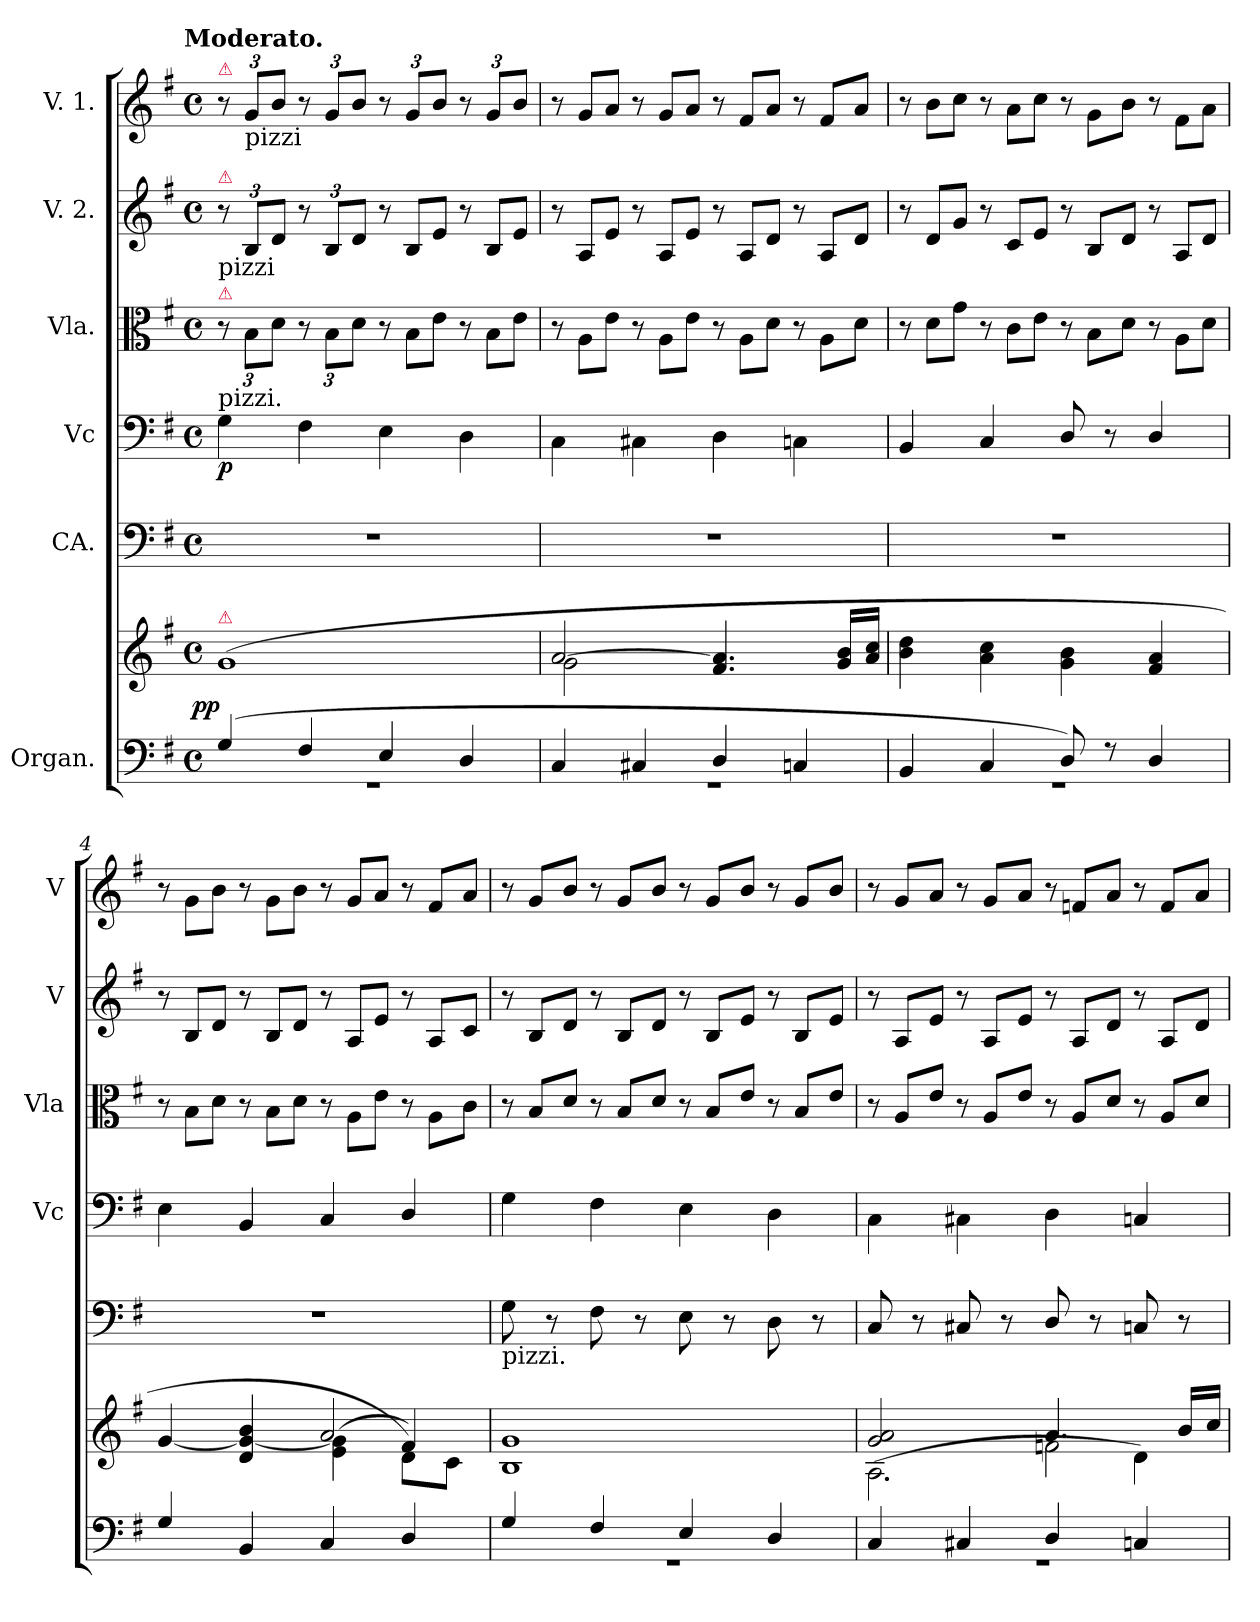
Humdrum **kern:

**kern	**kern	**dynam	**kern	**kern	**dynam	**kern	**kern	**kern
*part6	*part6	*part6	*part5	*part4	*part4	*part3	*part2	*part1
*staff7	*staff6	*staff6/7	*staff5	*staff4	*staff4	*staff3	*staff2	*staff1
*I"Organ.	*	*	*I"CA.	*I"Vc	*	*I"Vla.	*I"V. 2.	*I"V. 1.
*	*	*	*	*I'Vc	*	*I'Vla	*I'V	*I'V
*clefF4	*clefG2	*	*clefF4	*clefF4	*	*clefC3	*clefG2	*clefG2
*k[f#]	*k[f#]	*	*k[f#]	*k[f#]	*	*k[f#]	*k[f#]	*k[f#]
!!LO:TX:omd:t=Moderato.
*M4/4	*M4/4	*	*M4/4	*M4/4	*	*M4/4	*M4/4	*M4/4
*met(c)	*met(c)	*	*met(c)	*met(c)	*	*met(c)	*met(c)	*met(c)
=1	=1	=1	=1	=1	=1	=1	=1	=1
*^	*	*	*	*	*	*	*	*
*	*	*	*	*	*	*	*Xbrackettup	*Xbrackettup	*Xbrackettup
!	!	!	!	!	!	!	!	!	!LO:TX:a:color=crimson:t=⚠
!	!	!	!	!	!	!	!	!LO:TX:a:color=crimson:t=⚠	!
!	!	!	!	!	!	!	!	!LO:TX:b:t=pizzi	!
!	!	!	!	!	!	!	!LO:TX:a:color=crimson:t=⚠	!	!
!	!	!	!	!	!	!	!LO:TX:b:t=pizzi.	!	!
!	!	!LO:TX:a:color=crimson:t=⚠	!	!	!	!	!	!	!
!	!	!	!LO:DY:rj	!	!	!	!	!	!
(<4G/	1rGG	(1g	pp.	1r	4G\	p.	12r	12r	12r
!	!	!	!	!	!	!	!	!	!LO:TX:b:t=pizzi
.	.	.	.	.	.	.	12B\L	12B/L	12g/L
.	.	.	.	.	.	.	12d\J	12d/J	12b/J
4F#/	.	.	.	.	4F#\	.	12r	12r	12r
.	.	.	.	.	.	.	12B\L	12B/L	12g/L
.	.	.	.	.	.	.	12d\J	12d/J	12b/J
*	*	*	*	*	*	*	*Xtuplet	*Xtuplet	*
4E/	.	.	.	.	4E\	.	12r	12r	12r
.	.	.	.	.	.	.	12B\L	12B/L	12g/L
.	.	.	.	.	.	.	12e\J	12e/J	12b/J
4D/	.	.	.	.	4D\	.	12r	12r	12r
.	.	.	.	.	.	.	12B\L	12B/L	12g/L
.	.	.	.	.	.	.	12e\J	12e/J	12b/J
=2	=2	=2	=2	=2	=2	=2	=2	=2	=2
*	*	*^	*	*	*	*	*	*	*
*	*	*	*	*	*	*	*	*	*	*Xtuplet
4C/	1rGG	[2a/	2g\	.	1r	4C\	.	12r	12r	12r
.	.	.	.	.	.	.	.	12A\L	12A/L	12g/L
.	.	.	.	.	.	.	.	12e\J	12e/J	12a/J
4C#X/	.	.	.	.	.	4C#X\	.	12r	12r	12r
.	.	.	.	.	.	.	.	12A\L	12A/L	12g/L
.	.	.	.	.	.	.	.	12e\J	12e/J	12a/J
4D/	.	4.f#/ 4.a]/	2ryy	.	.	4D\	.	12r	12r	12r
.	.	.	.	.	.	.	.	12A\L	12A/L	12f#/L
.	.	.	.	.	.	.	.	12d\J	12d/J	12a/J
4Cn/	.	.	.	.	.	4Cn\	.	12r	12r	12r
.	.	.	.	.	.	.	.	12A\L	12A/L	12f#/L
.	.	16g/ 16b/LL	.	.	.	.	.	.	.	.
.	.	.	.	.	.	.	.	12d\J	12d/J	12a/J
.	.	16a/ 16cc/JJ	.	.	.	.	.	.	.	.
*	*	*v	*v	*	*	*	*	*	*	*
=3	=3	=3	=3	=3	=3	=3	=3	=3	=3
4BB/	1rGG	4b\ 4dd\	.	1r	4BB/	.	12r	12r	12r
.	.	.	.	.	.	.	12d\L	12d/L	12b\L
.	.	.	.	.	.	.	12g\J	12g/J	12cc\J
4C/	.	4a\ 4cc\	.	.	4C/	.	12r	12r	12r
.	.	.	.	.	.	.	12c\L	12c/L	12a\L
.	.	.	.	.	.	.	12e\J	12e/J	12cc\J
8D/)	.	4g\ 4b\	.	.	8D/	.	12r	12r	12r
.	.	.	.	.	.	.	12B\L	12B/L	12g\L
8r	.	.	.	.	8r	.	.	.	.
.	.	.	.	.	.	.	12d\J	12d/J	12b\J
4D/	.	4f#/ 4a/	.	.	4D/	.	12r	12r	12r
.	.	.	.	.	.	.	12A\L	12A/L	12f#\L
.	.	.	.	.	.	.	12d\J	12d/J	12a\J
*v	*v	*	*	*	*	*	*	*	*
=4	=4	=4	=4	=4	=4	=4	=4	=4
*	*^	*	*	*	*	*	*	*
*	*	*^	*	*	*	*	*	*	*
4G/	[<4g/	2ryy	2.ryy	.	1r	4E\	.	12r	12r	12r
.	.	.	.	.	.	.	.	12B\L	12B/L	12g\L
.	.	.	.	.	.	.	.	12d\J	12d/J	12b\J
4BB/	4d/ 4g_/ 4b/	.	.	.	.	4BB/	.	12r	12r	12r
.	.	.	.	.	.	.	.	12B\L	12B/L	12g\L
.	.	.	.	.	.	.	.	12d\J	12d/J	12b\J
4C/	2a/	(4e\ 4g]\	.	.	.	4C/	.	12r	12r	12r
.	.	.	.	.	.	.	.	12A\L	12A/L	12g/L
.	.	.	.	.	.	.	.	12e\J	12e/J	12a/J
4D/	.	4f#/)	8d\L)	.	.	4D/	.	12r	12r	12r
.	.	.	.	.	.	.	.	12A\L	12A/L	12f#/L
.	.	.	8c\J	.	.	.	.	.	.	.
.	.	.	.	.	.	.	.	12c\J	12c/J	12a/J
*	*v	*v	*v	*	*	*	*	*	*	*
=5	=5	=5	=5	=5	=5	=5	=5	=5
*^	*	*	*	*	*	*	*	*
!	!	!	!	!LO:TX:b:t=pizzi.	!	!	!	!	!
4G/	1rGG	1B 1g	.	8G\	4G\	.	12r	12r	12r
.	.	.	.	.	.	.	12B/L	12B/L	12g/L
.	.	.	.	8r	.	.	.	.	.
.	.	.	.	.	.	.	12d/J	12d/J	12b/J
4F#/	.	.	.	8F#\	4F#\	.	12r	12r	12r
.	.	.	.	.	.	.	12B/L	12B/L	12g/L
.	.	.	.	8r	.	.	.	.	.
.	.	.	.	.	.	.	12d/J	12d/J	12b/J
4E/	.	.	.	8E\	4E\	.	12r	12r	12r
.	.	.	.	.	.	.	12B/L	12B/L	12g/L
.	.	.	.	8r	.	.	.	.	.
.	.	.	.	.	.	.	12e/J	12e/J	12b/J
4D/	.	.	.	8D\	4D\	.	12r	12r	12r
.	.	.	.	.	.	.	12B/L	12B/L	12g/L
.	.	.	.	8r	.	.	.	.	.
.	.	.	.	.	.	.	12e/J	12e/J	12b/J
=6	=6	=6	=6	=6	=6	=6	=6	=6	=6
*	*	*^	*	*	*	*	*	*	*
*	*	*	*^	*	*	*	*	*	*	*
4C/	1rGG	2g/ 2a/	2ryy	(<2.A\	.	8C/	4C\	.	12r	12r	12r
.	.	.	.	.	.	.	.	.	12A/L	12A/L	12g/L
.	.	.	.	.	.	8r	.	.	.	.	.
.	.	.	.	.	.	.	.	.	12e/J	12e/J	12a/J
4C#X/	.	.	.	.	.	8C#X/	4C#X\	.	12r	12r	12r
.	.	.	.	.	.	.	.	.	12A/L	12A/L	12g/L
.	.	.	.	.	.	8r	.	.	.	.	.
.	.	.	.	.	.	.	.	.	12e/J	12e/J	12a/J
4D/	.	4.a/	2fn\	.	.	8D/	4D\	.	12r	12r	12r
.	.	.	.	.	.	.	.	.	12A/L	12A/L	12fn/L
.	.	.	.	.	.	8r	.	.	.	.	.
.	.	.	.	.	.	.	.	.	12d/J	12d/J	12a/J
4Cn/	.	.	.	4d\)	.	8Cn/	4Cn/	.	12r	12r	12r
.	.	.	.	.	.	.	.	.	12A/L	12A/L	12f/L
.	.	16b/LL	.	.	.	8r	.	.	.	.	.
.	.	.	.	.	.	.	.	.	12d/J	12d/J	12a/J
.	.	16cc/JJ	.	.	.	.	.	.	.	.	.
*v	*v	*	*	*	*	*	*	*	*	*	*
*	*v	*v	*v	*	*	*	*	*	*	*
=	=	=	=	=	=	=	=	=
*-	*-	*-	*-	*-	*-	*-	*-	*-
